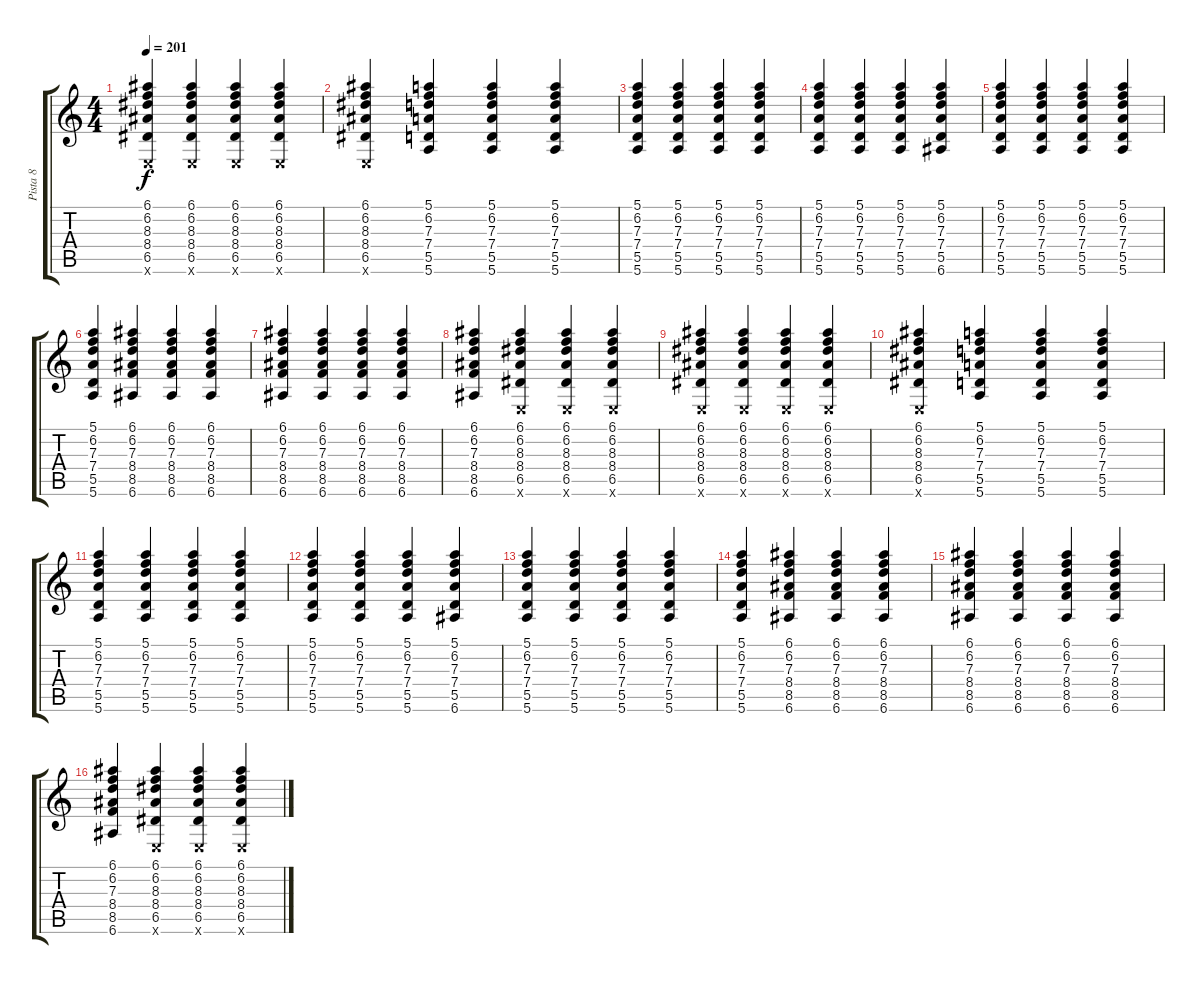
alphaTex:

\track ("Pista 8" "Pista 8") {solo instrument electricguitarclean}
\staff {score tabs}
\tuning (E4 B3 G3 D3 A2 E2) {hide}
\ts (4 4)
\tempo 201
\clef g2
\ks c
(6.1 6.2 8.3 8.4 6.5 0.6{x}).4{dy f} (6.1 6.2 8.3 8.4 6.5 0.6{x}).4 (6.1 6.2 8.3 8.4 6.5 0.6{x}).4 (6.1 6.2 8.3 8.4 6.5 0.6{x}).4 |
(6.1 6.2 8.3 8.4 6.5 0.6{x}).4 (5.1 6.2 7.3 7.4 5.5 5.6).4 (5.1 6.2 7.3 7.4 5.5 5.6).4 (5.1 6.2 7.3 7.4 5.5 5.6).4 |
(5.1 6.2 7.3 7.4 5.5 5.6).4 (5.1 6.2 7.3 7.4 5.5 5.6).4 (5.1 6.2 7.3 7.4 5.5 5.6).4 (5.1 6.2 7.3 7.4 5.5 5.6).4 |
(5.1 6.2 7.3 7.4 5.5 5.6).4 (5.1 6.2 7.3 7.4 5.5 5.6).4 (5.1 6.2 7.3 7.4 5.5 5.6).4 (5.1 6.2 7.3 7.4 5.5 6.6).4 |
(5.1 6.2 7.3 7.4 5.5 5.6).4 (5.1 6.2 7.3 7.4 5.5 5.6).4 (5.1 6.2 7.3 7.4 5.5 5.6).4 (5.1 6.2 7.3 7.4 5.5 5.6).4 |
(5.1 6.2 7.3 7.4 5.5 5.6).4 (6.1 6.2 7.3 8.4 8.5 6.6).4{volume 3 instrument electricguitarclean} (6.1 6.2 7.3 8.4 8.5 6.6).4 (6.1 6.2 7.3 8.4 8.5 6.6).4 |
(6.1 6.2 7.3 8.4 8.5 6.6).4 (6.1 6.2 7.3 8.4 8.5 6.6).4 (6.1 6.2 7.3 8.4 8.5 6.6).4 (6.1 6.2 7.3 8.4 8.5 6.6).4 |
(6.1 6.2 7.3 8.4 8.5 6.6).4 (6.1 6.2 8.3 8.4 6.5 0.6{x}).4 (6.1 6.2 8.3 8.4 6.5 0.6{x}).4 (6.1 6.2 8.3 8.4 6.5 0.6{x}).4 |
(6.1 6.2 8.3 8.4 6.5 0.6{x}).4 (6.1 6.2 8.3 8.4 6.5 0.6{x}).4 (6.1 6.2 8.3 8.4 6.5 0.6{x}).4 (6.1 6.2 8.3 8.4 6.5 0.6{x}).4 |
(6.1 6.2 8.3 8.4 6.5 0.6{x}).4 (5.1 6.2 7.3 7.4 5.5 5.6).4 (5.1 6.2 7.3 7.4 5.5 5.6).4 (5.1 6.2 7.3 7.4 5.5 5.6).4 |
(5.1 6.2 7.3 7.4 5.5 5.6).4 (5.1 6.2 7.3 7.4 5.5 5.6).4 (5.1 6.2 7.3 7.4 5.5 5.6).4 (5.1 6.2 7.3 7.4 5.5 5.6).4 |
(5.1 6.2 7.3 7.4 5.5 5.6).4 (5.1 6.2 7.3 7.4 5.5 5.6).4 (5.1 6.2 7.3 7.4 5.5 5.6).4 (5.1 6.2 7.3 7.4 5.5 6.6).4 |
(5.1 6.2 7.3 7.4 5.5 5.6).4 (5.1 6.2 7.3 7.4 5.5 5.6).4 (5.1 6.2 7.3 7.4 5.5 5.6).4 (5.1 6.2 7.3 7.4 5.5 5.6).4 |
(5.1 6.2 7.3 7.4 5.5 5.6).4 (6.1 6.2 7.3 8.4 8.5 6.6).4 (6.1 6.2 7.3 8.4 8.5 6.6).4 (6.1 6.2 7.3 8.4 8.5 6.6).4 |
(6.1 6.2 7.3 8.4 8.5 6.6).4 (6.1 6.2 7.3 8.4 8.5 6.6).4 (6.1 6.2 7.3 8.4 8.5 6.6).4 (6.1 6.2 7.3 8.4 8.5 6.6).4 |
(6.1 6.2 7.3 8.4 8.5 6.6).4 (6.1 6.2 8.3 8.4 6.5 0.6{x}).4 (6.1 6.2 8.3 8.4 6.5 0.6{x}).4 (6.1 6.2 8.3 8.4 6.5 0.6{x}).4
